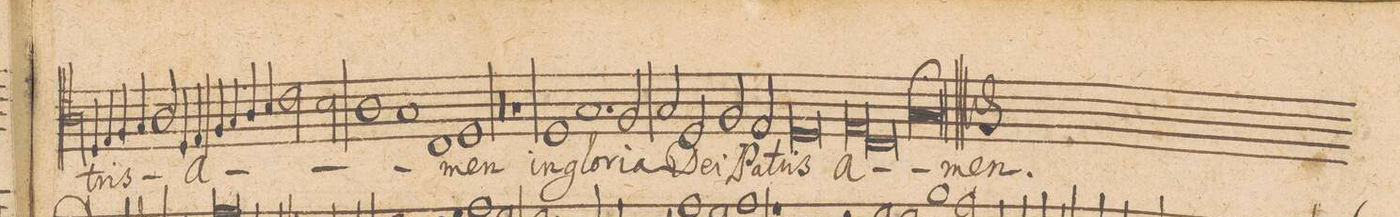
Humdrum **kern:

**kern	**text
*I"BASSVS.	*
*clefC4	*
*k[bn]	*
*met(C|)	*
*M2/1	*
4D/	-tris
4E/	.
4F/	.
4G/	.
2A/	.
4D/	a-
4E/	.
=89-	=89-
4F/	.
4G/	.
4A/	.
4B/	.
2c\	.
2B\	.
=90-	=90-
1A	.
1G	.
=91-	=91-
1C	.
1D	-men
=92-	=92-
00r	.
=93-	=93-
=94-	=94-
1r	.
1D	in
=95-	=95-
1.G	glo-
2F/	-ri-
=96-	=96-
2G/	-a
2D/	De-
2F/	-i
2E/	Pa-
=97-	=97-
0D	-tris
=98-	=98-
*lig	*
1E	a-
1C	.
*Xlig	*
=99-	=99-
0ryy	.
=100-	=100-
0Gl;	-men.
==	==
*-	*-
